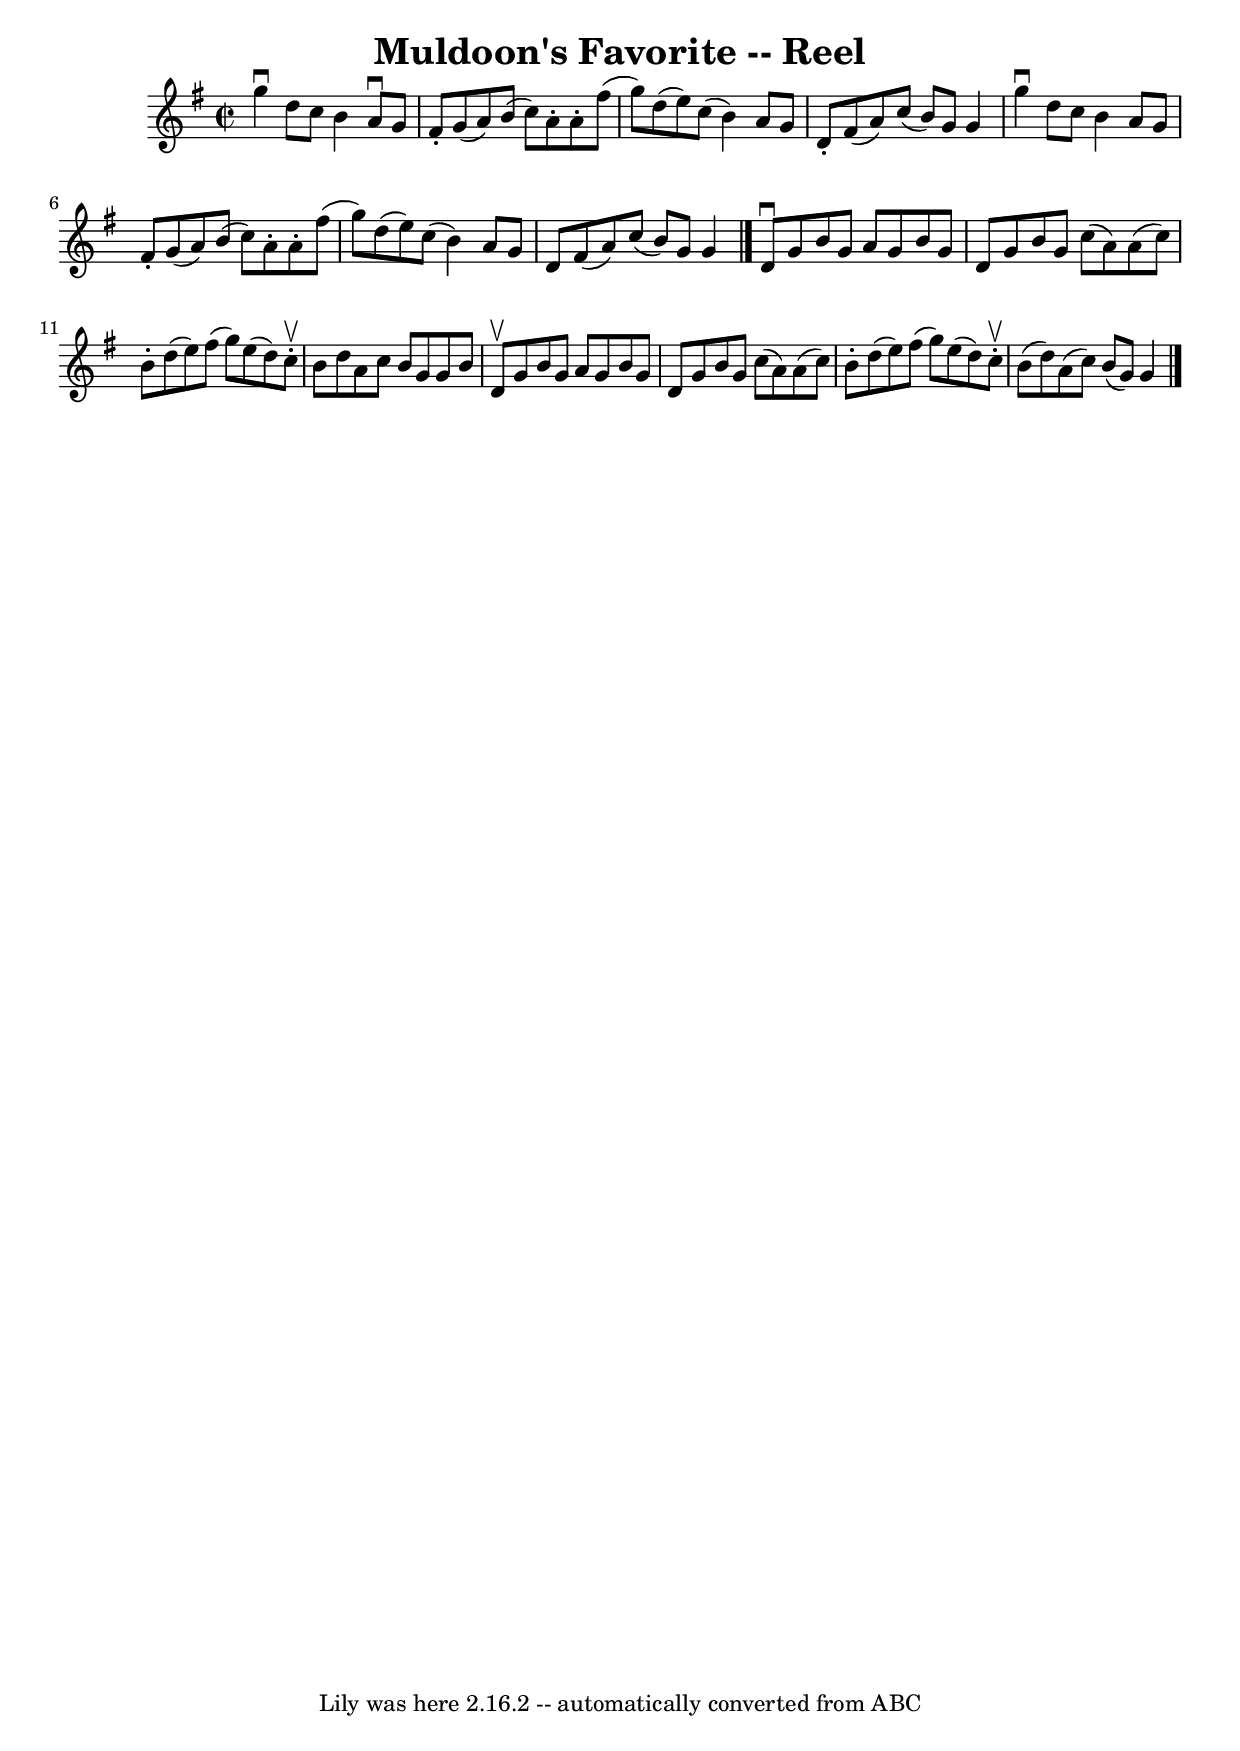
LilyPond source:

\version "2.16.2"
\include "Mammoth.ily"
\header {
  %% book = "Ryan's Mammoth Collection"
  crossRefNumber = "1"
  footnotes = "\\\\297"
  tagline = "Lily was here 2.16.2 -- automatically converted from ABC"
  title = "Muldoon's Favorite -- Reel"

}
voicedefault =  {


  \override Staff.TimeSignature #'style = #'C
  \time 2/2 
  \key g \major
 g''4^\downbow d''8 c''8 b'4 a'8 
  ^\downbow g'8    |
  fis'8 -. g'8 (a'8) b'8 (c''8)   
  a'8 -. a'8 -. fis''8 (|
  g''8) d''8 (e''8) c''8 (
  b'4) a'8 g'8    |
  d'8 -. fis'8 (a'8) c''8 (
  b'8) g'8 g'4    |
  g''4^\downbow d''8 c''8 b'4    
  a'8 g'8    |
  fis'8 -. g'8 (a'8) b'8 (c''8) a'8 -. 
  a'8 -. fis''8 (|
  g''8) d''8 (e''8) c''8 (b'4  
  -) a'8 g'8    |
  d'8 fis'8 (a'8) c''8 (b'8)   
  g'8 g'4    \bar "|."     \bar "|." d'8^\downbow g'8 b'8 g'8    
  a'8 g'8 b'8 g'8    |
  d'8 g'8 b'8 g'8 c''8 (a'8 
  ) a'8 (c''8)   |
  b'8 -. d''8 (e''8) fis''8 (
  g''8) e''8 (d''8) c''8^\upbow-.   |
  b'8 d''8 a'8   
  c''8 b'8 g'8 g'8 b'8    |
  d'8^\upbow g'8 b'8    
  g'8 a'8 g'8 b'8 g'8    |
  d'8 g'8 b'8 g'8 c''8 
  (a'8) a'8 (c''8)   |
  b'8 -. d''8 (e''8) fis''8 
  (g''8) e''8 (d''8) c''8^\upbow-.   |
  b'8 (d''8  
  -) a'8 (c''8) b'8 (g'8) g'4    \bar "|."   

}

\score{
  <<

    \context Staff="default"
    {
      \voicedefault 
      
    }

  >>
  \layout {
    
  }
  \midi {
  }

}
